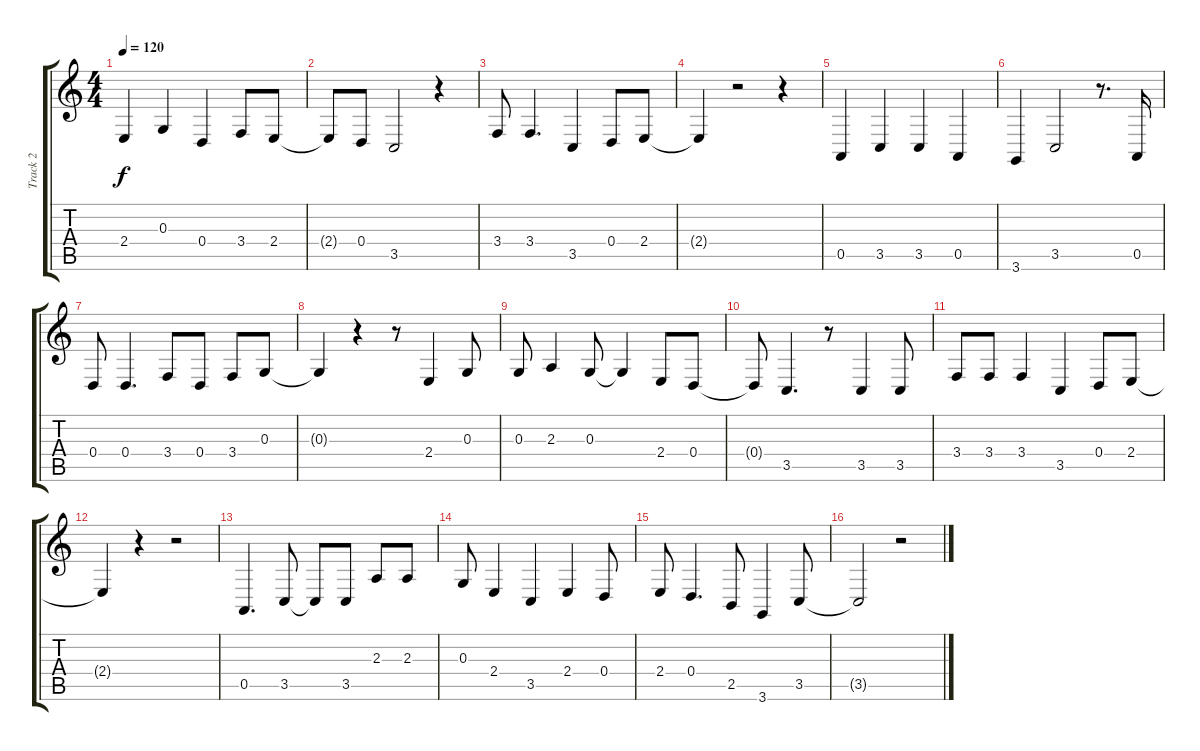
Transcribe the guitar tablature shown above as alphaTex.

\track ("Track 2" "Track 2") {instrument cello}
\staff {score tabs}
\tuning (E4 B3 G3 D3 A2 E2) {hide}
\ts (4 4)
\tempo 120
\clef g2
\ks c
2.4.4{dy f} 0.3.4 0.4.4 3.4.8 2.4.8 |
2.4{t}.8 0.4.8 3.5.2 r.4 |
3.4.8 3.4.4{d} 3.5.4 0.4.8 2.4.8 |
2.4{t}.4 r.2 r.4 |
0.5.4 3.5.4 3.5.4 0.5.4 |
3.6.4 3.5.2 r.8{d} 0.5.16 |
0.4.8 0.4.4{d} 3.4.8 0.4.8 3.4.8 0.3.8 |
0.3{t}.4 r.4 r.8 2.4.4 0.3.8 |
0.3.8 2.3.4 0.3.8 0.3{t}.4 2.4.8 0.4.8 |
0.4{t}.8 3.5.4{d} r.8 3.5.4 3.5.8 |
3.4.8 3.4.8 3.4.4 3.5.4 0.4.8 2.4.8 |
2.4{t}.4 r.4 r.2 |
0.5.4{d} 3.5.8 3.5{t}.8 3.5.8 2.3.8 2.3.8 |
0.3.8 2.4.4 3.5.4 2.4.4 0.4.8 |
2.4.8 0.4.4{d} 2.5.8 3.6.4 3.5.8 |
3.5{t}.2 r.2
